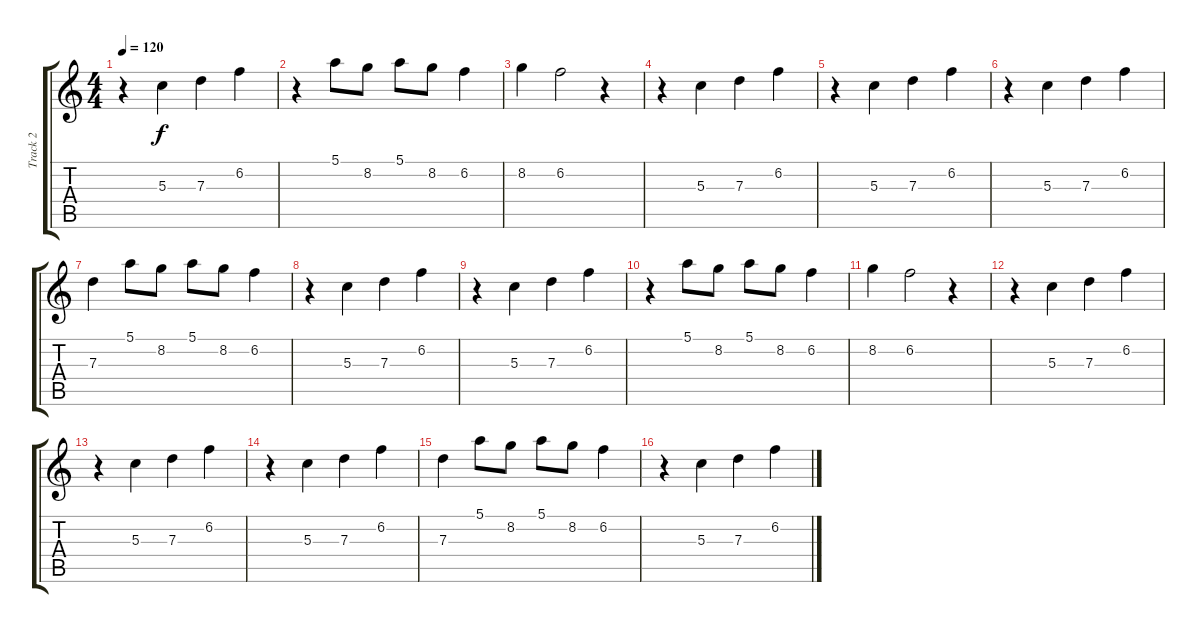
\track ("Track 2" "Track 2") {instrument acousticguitarsteel}
\staff {score tabs}
\tuning (E4 B3 G3 D3 A2 E2) {hide}
\ts (4 4)
\tempo 120
\clef g2
\ks c
r.4{dy f} 5.3.4 7.3.4 6.2.4 |
r.4 5.1.8 8.2.8 5.1.8 8.2.8 6.2.4 |
8.2.4 6.2.2 r.4 |
r.4 5.3.4 7.3.4 6.2.4 |
r.4 5.3.4 7.3.4 6.2.4 |
r.4 5.3.4 7.3.4 6.2.4 |
7.3.4 5.1.8 8.2.8 5.1.8 8.2.8 6.2.4 |
r.4 5.3.4 7.3.4 6.2.4 |
r.4 5.3.4 7.3.4 6.2.4 |
r.4 5.1.8 8.2.8 5.1.8 8.2.8 6.2.4 |
8.2.4 6.2.2 r.4 |
r.4 5.3.4 7.3.4 6.2.4 |
r.4 5.3.4 7.3.4 6.2.4 |
r.4 5.3.4 7.3.4 6.2.4 |
7.3.4 5.1.8 8.2.8 5.1.8 8.2.8 6.2.4 |
r.4 5.3.4 7.3.4 6.2.4
